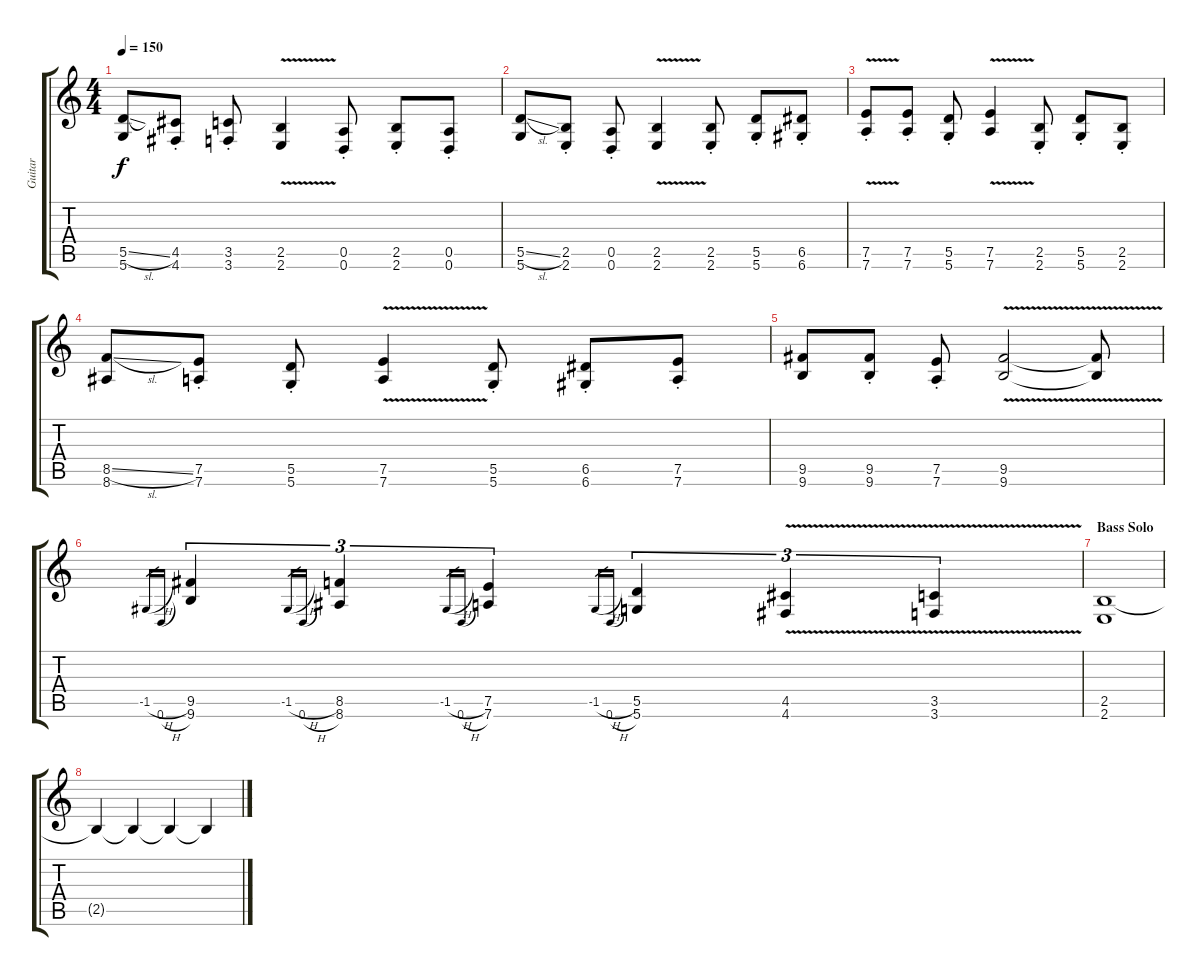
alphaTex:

\track ("Guitar " "Guitar ") {instrument distortionguitar}
\staff {score tabs}
\tuning (E4 B3 G3 D3 A2 D2) {hide}
\ts (4 4)
\tempo 150
\clef g2
\ks c
(5.5{sl} 5.6).8{dy f} (4.5{st} 4.6).8 (3.5{st} 3.6).8 (2.5{v} 2.6{v}).4 (0.5{st} 0.6).8 (2.5{st} 2.6).8 (0.5{st} 0.6).8 |
(5.5{sl} 5.6).8 (2.5{st} 2.6).8 (0.5{st} 0.6).8 (2.5{v} 2.6{v}).4 (2.5{st} 2.6).8 (5.5{st} 5.6).8 (6.5{st} 6.6).8 |
(7.5{v st} 7.6{v}).8 (7.5{st} 7.6).8 (5.5{st} 5.6).8 (7.5{v} 7.6{v}).4 (2.5{st} 2.6).8 (5.5{st} 5.6).8 (2.5{st} 2.6).8 |
(8.5{sl} 8.6).8 (7.5{st} 7.6).8 (5.5{st} 5.6).8 (7.5{v} 7.6{v}).4 (5.5{st} 5.6).8 (6.5{st} 6.6).8 (7.5{st} 7.6).8 |
(9.5 9.6).8 (9.5{st} 9.6).8 (7.5{st} 7.6).8 (9.5{v} 9.6{v}).2 (9.5{t} 9.6{t}).8 |
-1.5{h}.16{gr} 0.6{h}.16{gr} (9.5 9.6).4{tu (3 2)} -1.5{h}.16{gr} 0.6{h}.16{gr} (8.5 8.6).4{tu (3 2)} -1.5{h}.16{gr} 0.6{h}.16{gr} (7.5 7.6).4{tu (3 2)} -1.5{h}.16{gr} 0.6{h}.16{gr} (5.5 5.6).4{tu (3 2)} (4.5{v} 4.6{v}).4{tu (3 2)} (3.5{v} 3.6{v}).4{tu (3 2)} |
\section ("" "Bass Solo")
(2.5 2.6).1{volume 12} |
2.5{t}.4{volume 10} 2.5{t}.4{volume 8} 2.5{t}.4{volume 6} 2.5{t}.4{volume 4}
